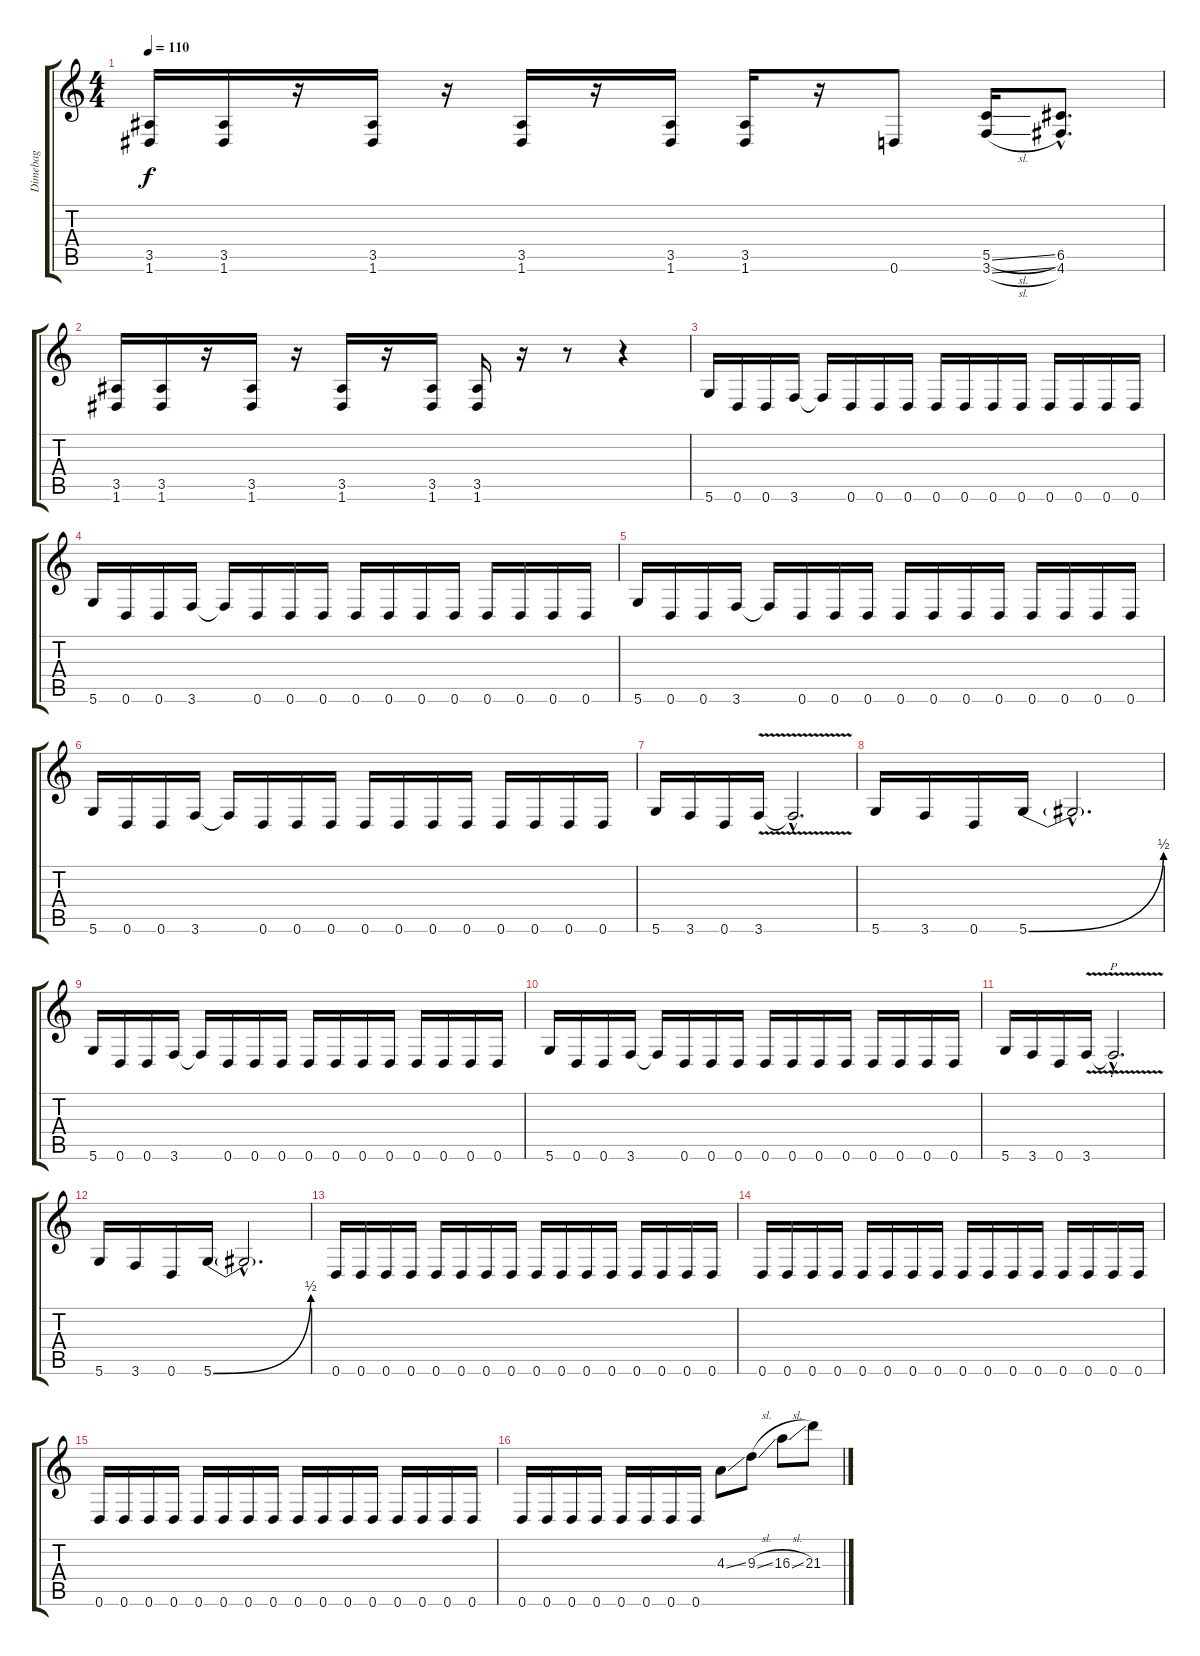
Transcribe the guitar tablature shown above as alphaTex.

\track ("Dimebag" "Dimebag") {instrument distortionguitar}
\staff {score tabs}
\tuning (D4 A3 F3 C3 G2 D2) {hide}
\ts (4 4)
\tempo 110
\clef g2
\ks c
(3.5 1.6).16{dy f} (3.5 1.6).16 r.16 (3.5 1.6).16 r.16 (3.5 1.6).16 r.16 (3.5 1.6).16 (3.5 1.6).16 r.16 0.6.8 (5.5{sl} 3.6{sl}).16 (6.5{hac} 4.6{hac}).8{d} |
(3.5 1.6).16 (3.5 1.6).16 r.16 (3.5 1.6).16 r.16 (3.5 1.6).16 r.16 (3.5 1.6).16 (3.5 1.6).16 r.16 r.8 r.4 |
5.6.16 0.6.16 0.6.16 3.6.16 3.6{t}.16 0.6.16 0.6.16 0.6.16 0.6.16 0.6.16 0.6.16 0.6.16 0.6.16 0.6.16 0.6.16 0.6.16 |
5.6.16 0.6.16 0.6.16 3.6.16 3.6{t}.16 0.6.16 0.6.16 0.6.16 0.6.16 0.6.16 0.6.16 0.6.16 0.6.16 0.6.16 0.6.16 0.6.16 |
5.6.16 0.6.16 0.6.16 3.6.16 3.6{t}.16 0.6.16 0.6.16 0.6.16 0.6.16 0.6.16 0.6.16 0.6.16 0.6.16 0.6.16 0.6.16 0.6.16 |
5.6.16 0.6.16 0.6.16 3.6.16 3.6{t}.16 0.6.16 0.6.16 0.6.16 0.6.16 0.6.16 0.6.16 0.6.16 0.6.16 0.6.16 0.6.16 0.6.16 |
5.6.16 3.6.16 0.6.16 3.6{v}.16 3.6{v hac t}.2{d} |
5.6.16 3.6.16 0.6.16 5.6{be (bend 0 0 60 2)}.16 5.6{hac t}.2{d} |
5.6.16 0.6.16 0.6.16 3.6.16 3.6{t}.16 0.6.16 0.6.16 0.6.16 0.6.16 0.6.16 0.6.16 0.6.16 0.6.16 0.6.16 0.6.16 0.6.16 |
5.6.16 0.6.16 0.6.16 3.6.16 3.6{t}.16 0.6.16 0.6.16 0.6.16 0.6.16 0.6.16 0.6.16 0.6.16 0.6.16 0.6.16 0.6.16 0.6.16 |
5.6.16 3.6.16 0.6.16 3.6{v}.16 3.6{v hac t}.2{p d} |
5.6.16 3.6.16 0.6.16 5.6{be (bend 0 0 60 2)}.16 5.6{hac t}.2{d} |
0.6.16 0.6.16 0.6.16 0.6.16 0.6.16 0.6.16 0.6.16 0.6.16 0.6.16 0.6.16 0.6.16 0.6.16 0.6.16 0.6.16 0.6.16 0.6.16 |
0.6.16 0.6.16 0.6.16 0.6.16 0.6.16 0.6.16 0.6.16 0.6.16 0.6.16 0.6.16 0.6.16 0.6.16 0.6.16 0.6.16 0.6.16 0.6.16 |
0.6.16 0.6.16 0.6.16 0.6.16 0.6.16 0.6.16 0.6.16 0.6.16 0.6.16 0.6.16 0.6.16 0.6.16 0.6.16 0.6.16 0.6.16 0.6.16 |
0.6.16 0.6.16 0.6.16 0.6.16 0.6.16 0.6.16 0.6.16 0.6.16 4.3{ss}.8 9.3{sl}.8 16.3{sl}.8 21.3.8
